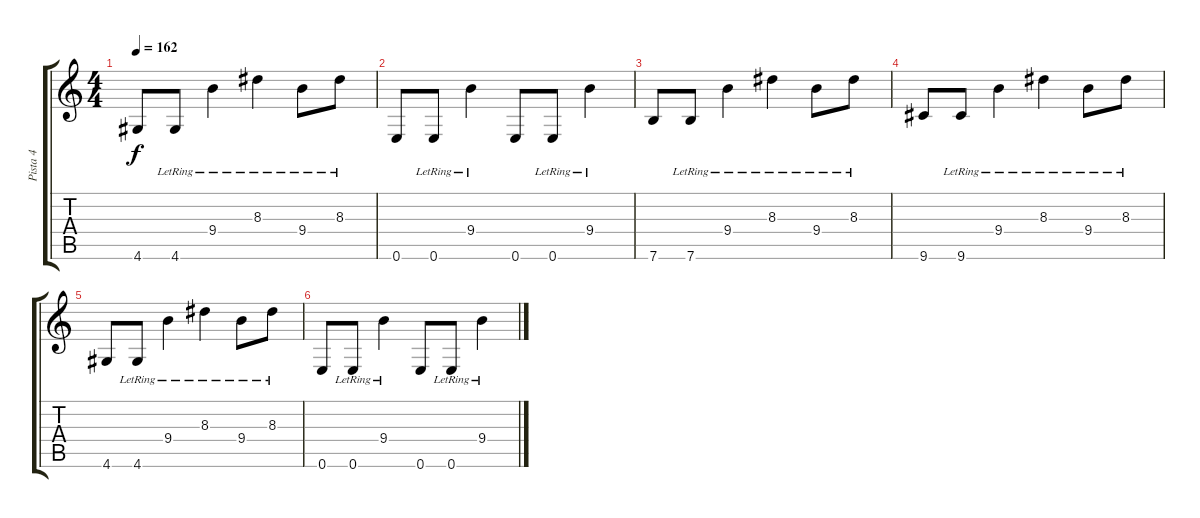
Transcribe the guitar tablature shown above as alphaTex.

\track ("Pista 4" "Pista 4") {instrument electricguitarclean}
\staff {score tabs}
\tuning (E4 B3 G3 D3 A2 E2) {hide}
\ts (4 4)
\tempo 162
\clef g2
\ks c
4.6.8{dy f} 4.6{lr}.8 9.4{lr}.4 8.3{lr}.4 9.4{lr}.8 8.3{lr}.8 |
0.6.8 0.6{lr}.8 9.4{lr}.4 0.6.8 0.6{lr}.8 9.4{lr}.4 |
7.6.8 7.6{lr}.8 9.4{lr}.4 8.3{lr}.4 9.4{lr}.8 8.3{lr}.8 |
9.6.8 9.6{lr}.8 9.4{lr}.4 8.3{lr}.4 9.4{lr}.8 8.3{lr}.8 |
4.6.8 4.6{lr}.8 9.4{lr}.4 8.3{lr}.4 9.4{lr}.8 8.3{lr}.8 |
0.6.8 0.6{lr}.8 9.4{lr}.4 0.6.8 0.6{lr}.8 9.4{lr}.4
